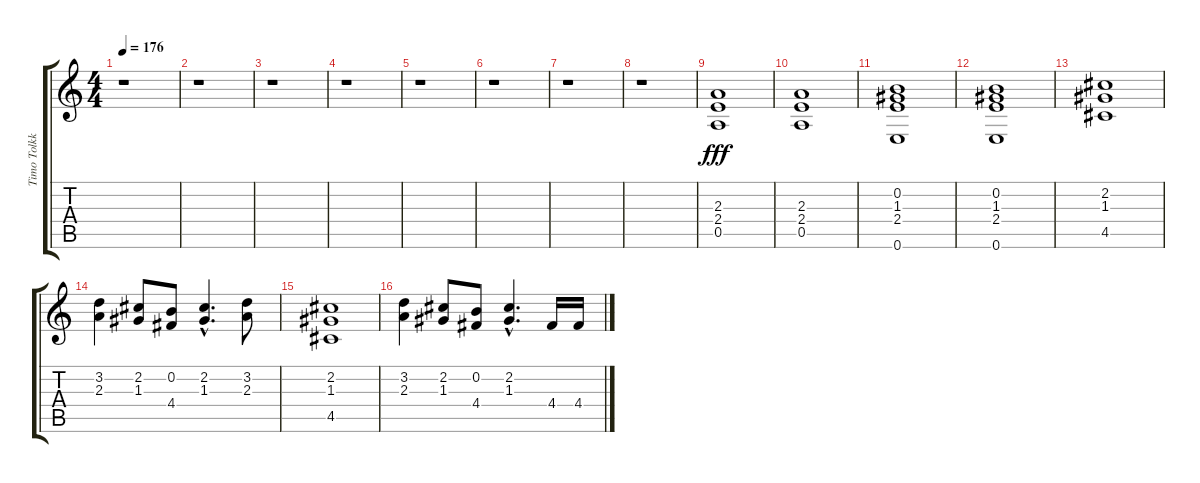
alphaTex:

\track ("Timo Tolkki" "Timo Tolkk") {instrument overdrivenguitar}
\staff {score tabs}
\tuning (E4 B3 G3 D3 A2 E2) {hide}
\ts (4 4)
\tempo 176
\clef g2
\ks c
r.1{dy fff} |
r.1 |
r.1 |
r.1 |
r.1 |
r.1 |
r.1 |
r.1 |
(2.3 2.4 0.5).1 |
(2.3 2.4 0.5).1 |
(0.2 1.3 2.4 0.6).1 |
(0.2 1.3 2.4 0.6).1 |
(2.2 1.3 4.5).1 |
(3.2 2.3).4 (2.2 1.3).8 (0.2 4.4).8 (2.2{hac} 1.3{hac}).4{d} (3.2 2.3).8 |
(2.2 1.3 4.5).1 |
(3.2 2.3).4 (2.2 1.3).8 (0.2 4.4).8 (2.2{hac} 1.3{hac}).4{d} 4.4.16 4.4.16
